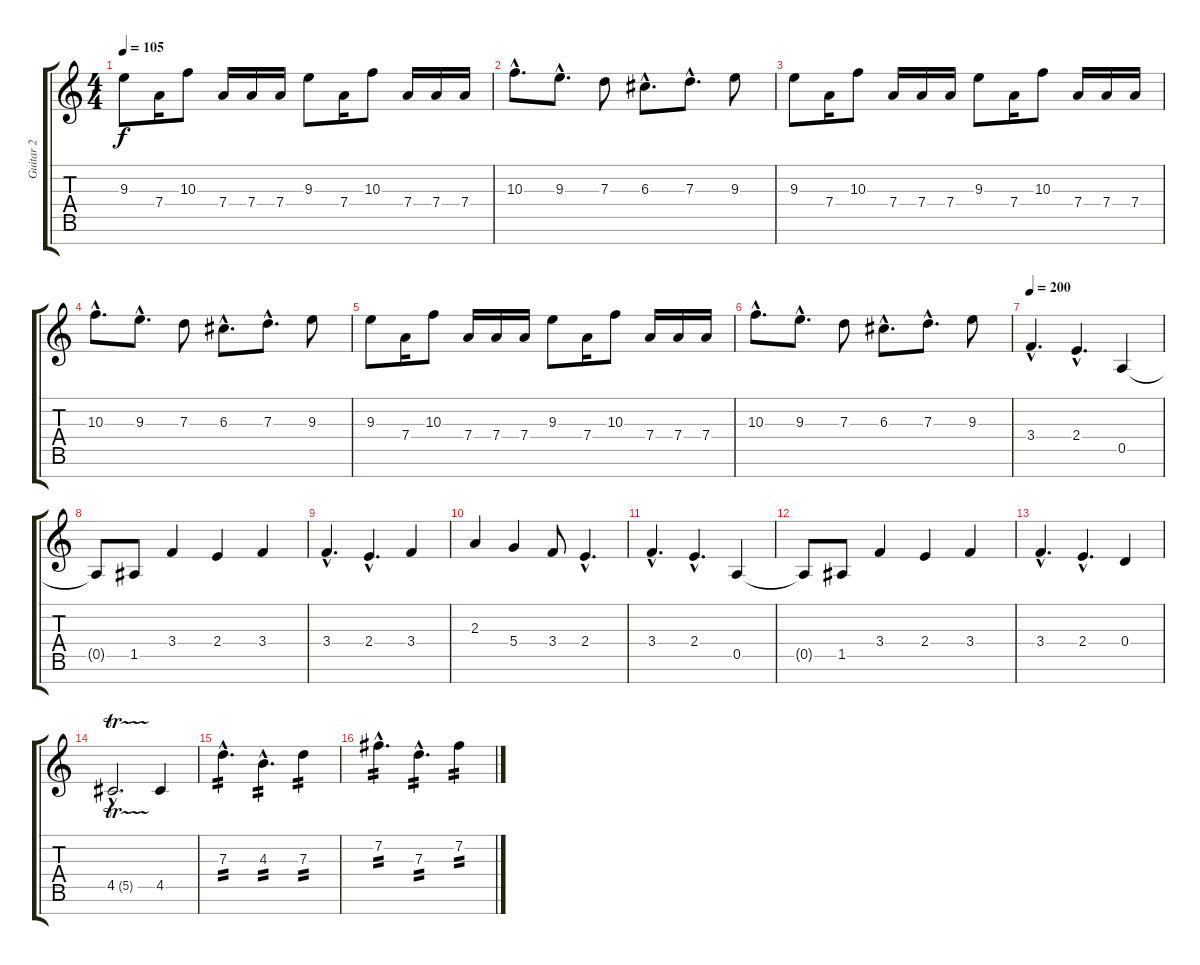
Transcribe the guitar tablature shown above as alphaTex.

\track ("Guitar 2" "Guitar 2") {instrument distortionguitar}
\staff {score tabs}
\tuning (E4 B3 G3 D3 A2 E2 B1) {hide}
\ts (4 4)
\tempo 105
\clef g2
\ks c
9.3.8{dy f} 7.4.16 10.3.8 7.4.16 7.4.16 7.4.16 9.3.8 7.4.16 10.3.8 7.4.16 7.4.16 7.4.16 |
10.3{hac}.8{d} 9.3{hac}.8{d} 7.3.8 6.3{hac}.8{d} 7.3{hac}.8{d} 9.3.8 |
9.3.8 7.4.16 10.3.8 7.4.16 7.4.16 7.4.16 9.3.8 7.4.16 10.3.8 7.4.16 7.4.16 7.4.16 |
10.3{hac}.8{d} 9.3{hac}.8{d} 7.3.8 6.3{hac}.8{d} 7.3{hac}.8{d} 9.3.8 |
9.3.8 7.4.16 10.3.8 7.4.16 7.4.16 7.4.16 9.3.8 7.4.16 10.3.8 7.4.16 7.4.16 7.4.16 |
10.3{hac}.8{d} 9.3{hac}.8{d} 7.3.8 6.3{hac}.8{d} 7.3{hac}.8{d} 9.3.8 |
\section ("" "")
\tempo 200
3.4{hac}.4{d} 2.4{hac}.4{d} 0.5.4 |
0.5{t}.8 1.5.8 3.4.4 2.4.4 3.4.4 |
3.4{hac}.4{d} 2.4{hac}.4{d} 3.4.4 |
2.3.4 5.4.4 3.4.8 2.4{hac}.4{d} |
3.4{hac}.4{d} 2.4{hac}.4{d} 0.5.4 |
0.5{t}.8 1.5.8 3.4.4 2.4.4 3.4.4 |
3.4{hac}.4{d} 2.4{hac}.4{d} 0.4.4 |
4.5{tr (5 16) hac}.2{d} 4.5.4 |
\section ("" "")
7.3{hac}.4{d tp 2} 4.3{hac}.4{d tp 2} 7.3.4{tp 2} |
7.2{hac}.4{d tp 2} 7.3{hac}.4{d tp 2} 7.2.4{tp 2}
